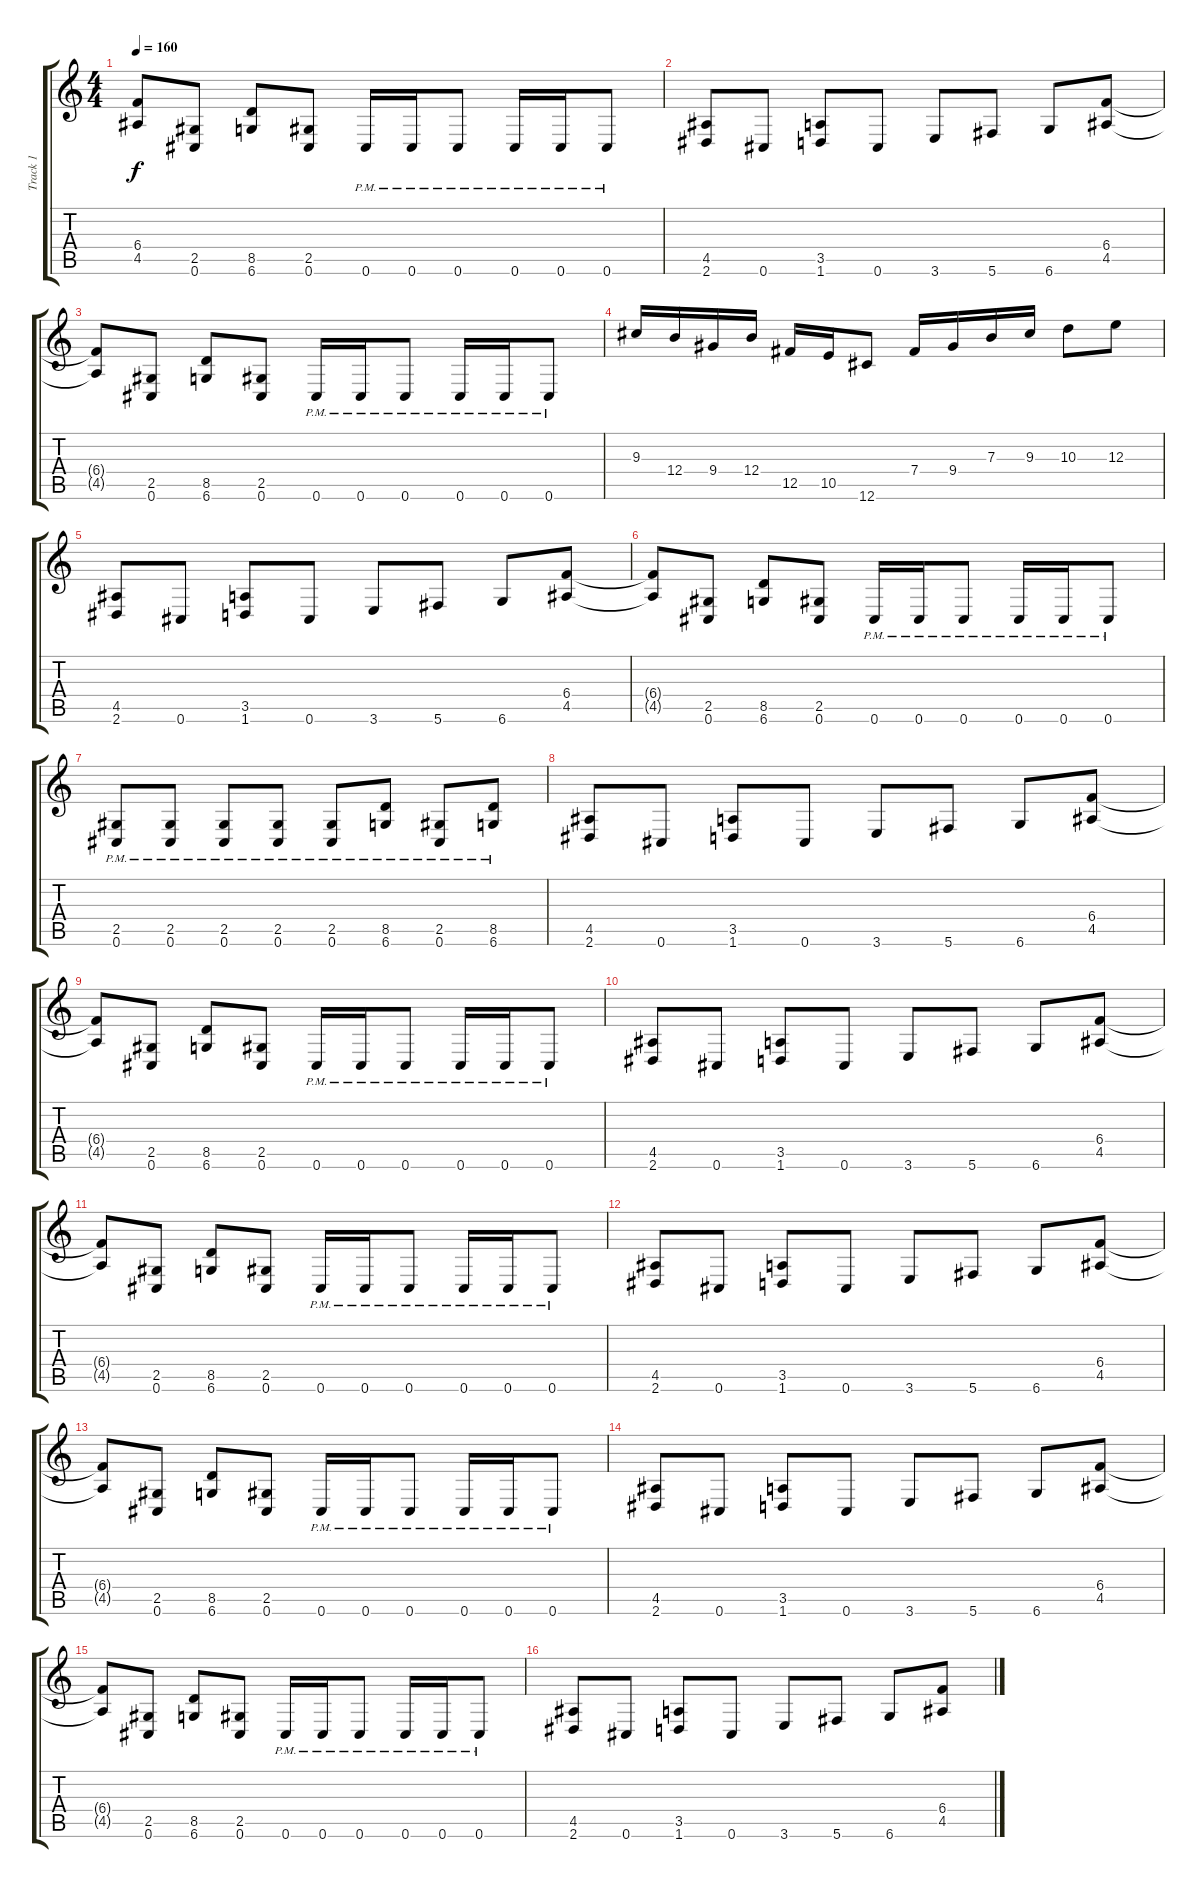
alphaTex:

\track ("Track 1" "Track 1") {instrument distortionguitar}
\staff {score tabs}
\tuning (Db4 Ab3 E3 B2 Gb2 Db2) {hide}
\ts (4 4)
\tempo 160
\clef g2
\ks c
(6.4{t} 4.5{t}).8{dy f} (2.5 0.6).8 (8.5 6.6).8 (2.5 0.6).8 0.6{pm}.16 0.6{pm}.16 0.6{pm}.8 0.6{pm}.16 0.6{pm}.16 0.6{pm}.8 |
(4.5 2.6).8 0.6.8 (3.5 1.6).8 0.6.8 3.6.8 5.6.8 6.6.8 (6.4 4.5).8 |
(6.4{t} 4.5{t}).8 (2.5 0.6).8 (8.5 6.6).8 (2.5 0.6).8 0.6{pm}.16 0.6{pm}.16 0.6{pm}.8 0.6{pm}.16 0.6{pm}.16 0.6{pm}.8 |
9.3.16 12.4.16 9.4.16 12.4.16 12.5.16 10.5.16 12.6.8 7.4.16 9.4.16 7.3.16 9.3.16 10.3.8 12.3.8 |
(4.5 2.6).8 0.6.8 (3.5 1.6).8 0.6.8 3.6.8 5.6.8 6.6.8 (6.4 4.5).8 |
(6.4{t} 4.5{t}).8 (2.5 0.6).8 (8.5 6.6).8 (2.5 0.6).8 0.6{pm}.16 0.6{pm}.16 0.6{pm}.8 0.6{pm}.16 0.6{pm}.16 0.6{pm}.8 |
(2.5{pm} 0.6{pm}).8 (2.5{pm} 0.6{pm}).8 (2.5{pm} 0.6{pm}).8 (2.5{pm} 0.6{pm}).8 (2.5{pm} 0.6{pm}).8 (8.5{pm} 6.6{pm}).8 (2.5{pm} 0.6{pm}).8 (8.5{pm} 6.6{pm}).8 |
(4.5 2.6).8 0.6.8 (3.5 1.6).8 0.6.8 3.6.8 5.6.8 6.6.8 (6.4 4.5).8 |
(6.4{t} 4.5{t}).8 (2.5 0.6).8 (8.5 6.6).8 (2.5 0.6).8 0.6{pm}.16 0.6{pm}.16 0.6{pm}.8 0.6{pm}.16 0.6{pm}.16 0.6{pm}.8 |
(4.5 2.6).8 0.6.8 (3.5 1.6).8 0.6.8 3.6.8 5.6.8 6.6.8 (6.4 4.5).8 |
(6.4{t} 4.5{t}).8 (2.5 0.6).8 (8.5 6.6).8 (2.5 0.6).8 0.6{pm}.16 0.6{pm}.16 0.6{pm}.8 0.6{pm}.16 0.6{pm}.16 0.6{pm}.8 |
(4.5 2.6).8 0.6.8 (3.5 1.6).8 0.6.8 3.6.8 5.6.8 6.6.8 (6.4 4.5).8 |
(6.4{t} 4.5{t}).8 (2.5 0.6).8 (8.5 6.6).8 (2.5 0.6).8 0.6{pm}.16 0.6{pm}.16 0.6{pm}.8 0.6{pm}.16 0.6{pm}.16 0.6{pm}.8 |
(4.5 2.6).8 0.6.8 (3.5 1.6).8 0.6.8 3.6.8 5.6.8 6.6.8 (6.4 4.5).8 |
(6.4{t} 4.5{t}).8 (2.5 0.6).8 (8.5 6.6).8 (2.5 0.6).8 0.6{pm}.16 0.6{pm}.16 0.6{pm}.8 0.6{pm}.16 0.6{pm}.16 0.6{pm}.8 |
(4.5 2.6).8 0.6.8 (3.5 1.6).8 0.6.8 3.6.8 5.6.8 6.6.8 (6.4 4.5).8
